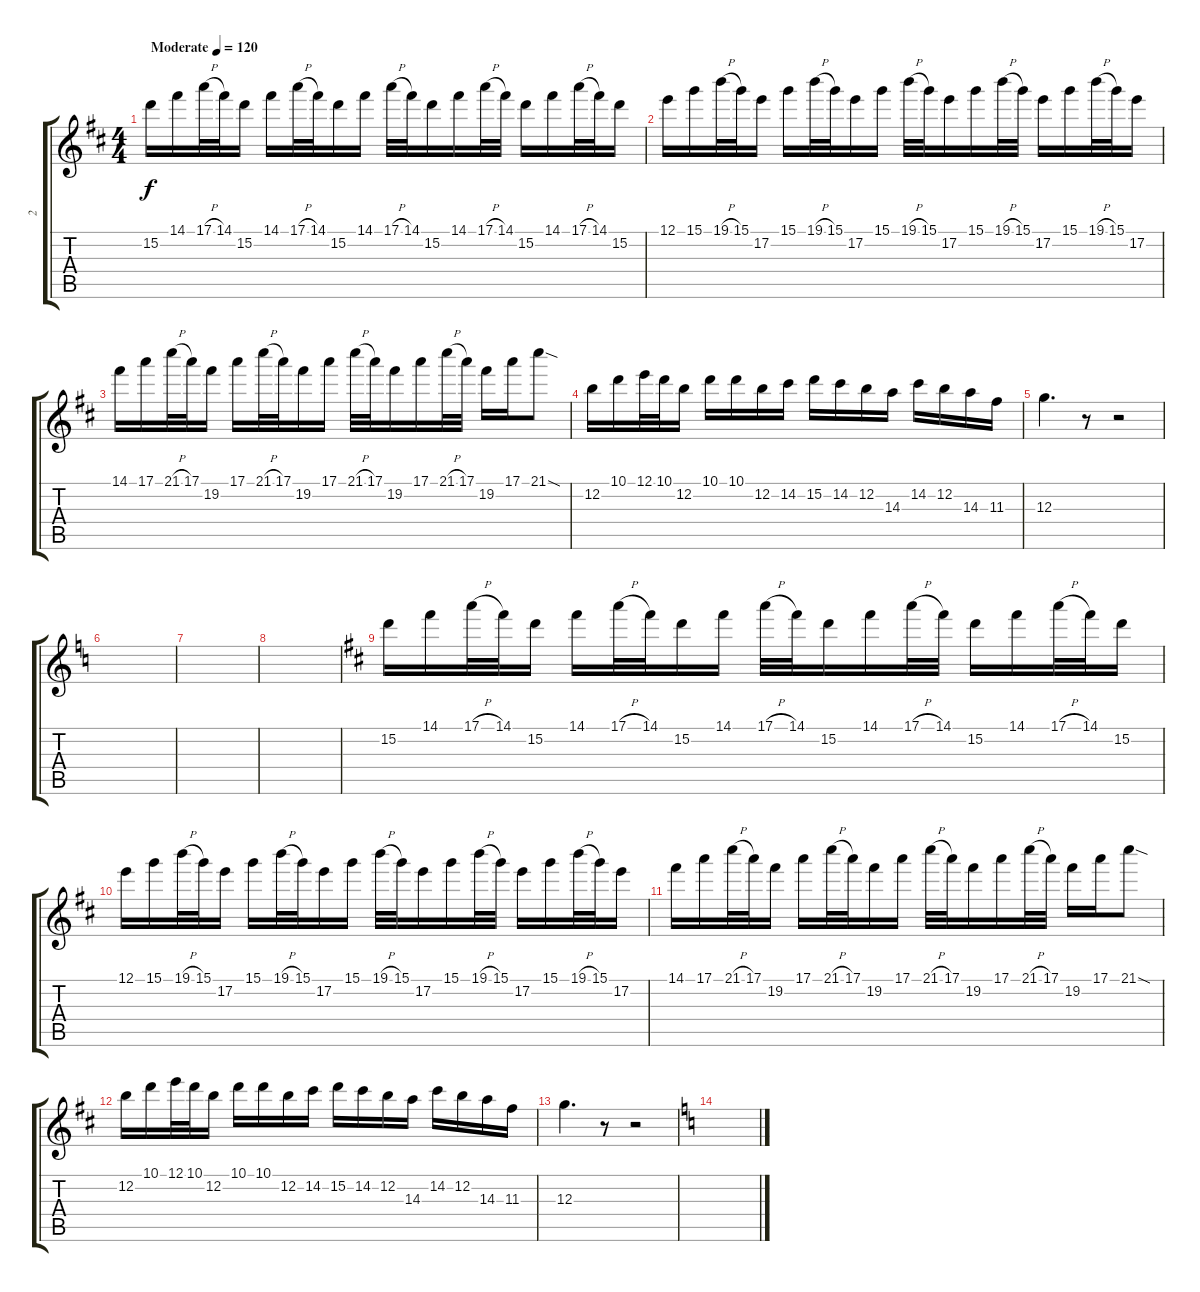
\track ("2" "2") {instrument overdrivenguitar}
\staff {score tabs}
\tuning (E4 B3 G3 D3 A2 E2) {hide}
\ts (4 4)
\tempo (120 "Moderate")
\clef g2
\ks d
15.2.16{dy f instrument overdrivenguitar} 14.1.16 17.1{h}.32 14.1.32 15.2.16 14.1.16 17.1{h}.32 14.1.32 15.2.16 14.1.16 17.1{h}.32 14.1.32 15.2.16 14.1.16 17.1{h}.32 14.1.32 15.2.16 14.1.16 17.1{h}.32 14.1.32 15.2.16 |
12.1.16 15.1.16 19.1{h}.32 15.1.32 17.2.16 15.1.16 19.1{h}.32 15.1.32 17.2.16 15.1.16 19.1{h}.32 15.1.32 17.2.16 15.1.16 19.1{h}.32 15.1.32 17.2.16 15.1.16 19.1{h}.32 15.1.32 17.2.16 |
14.1.16 17.1.16 21.1{h}.32 17.1.32 19.2.16 17.1.16 21.1{h}.32 17.1.32 19.2.16 17.1.16 21.1{h}.32 17.1.32 19.2.16 17.1.16 21.1{h}.32 17.1.32 19.2.16 17.1.16 21.1{sod}.8 |
12.2.16 10.1.16 12.1.32 10.1.32 12.2.16 10.1.16 10.1.16 12.2.16 14.2.16 15.2.16 14.2.16 12.2.16 14.3.16 14.2.16 12.2.16 14.3.16 11.3.16 |
12.3.4{d} r.8 r.2 |
\ks c
|
|
|
\ks d
15.2.16 14.1.16 17.1{h}.32 14.1.32 15.2.16 14.1.16 17.1{h}.32 14.1.32 15.2.16 14.1.16 17.1{h}.32 14.1.32 15.2.16 14.1.16 17.1{h}.32 14.1.32 15.2.16 14.1.16 17.1{h}.32 14.1.32 15.2.16 |
12.1.16 15.1.16 19.1{h}.32 15.1.32 17.2.16 15.1.16 19.1{h}.32 15.1.32 17.2.16 15.1.16 19.1{h}.32 15.1.32 17.2.16 15.1.16 19.1{h}.32 15.1.32 17.2.16 15.1.16 19.1{h}.32 15.1.32 17.2.16 |
14.1.16 17.1.16 21.1{h}.32 17.1.32 19.2.16 17.1.16 21.1{h}.32 17.1.32 19.2.16 17.1.16 21.1{h}.32 17.1.32 19.2.16 17.1.16 21.1{h}.32 17.1.32 19.2.16 17.1.16 21.1{sod}.8 |
12.2.16 10.1.16 12.1.32 10.1.32 12.2.16 10.1.16 10.1.16 12.2.16 14.2.16 15.2.16 14.2.16 12.2.16 14.3.16 14.2.16 12.2.16 14.3.16 11.3.16 |
12.3.4{d} r.8 r.2 |
\ks c
